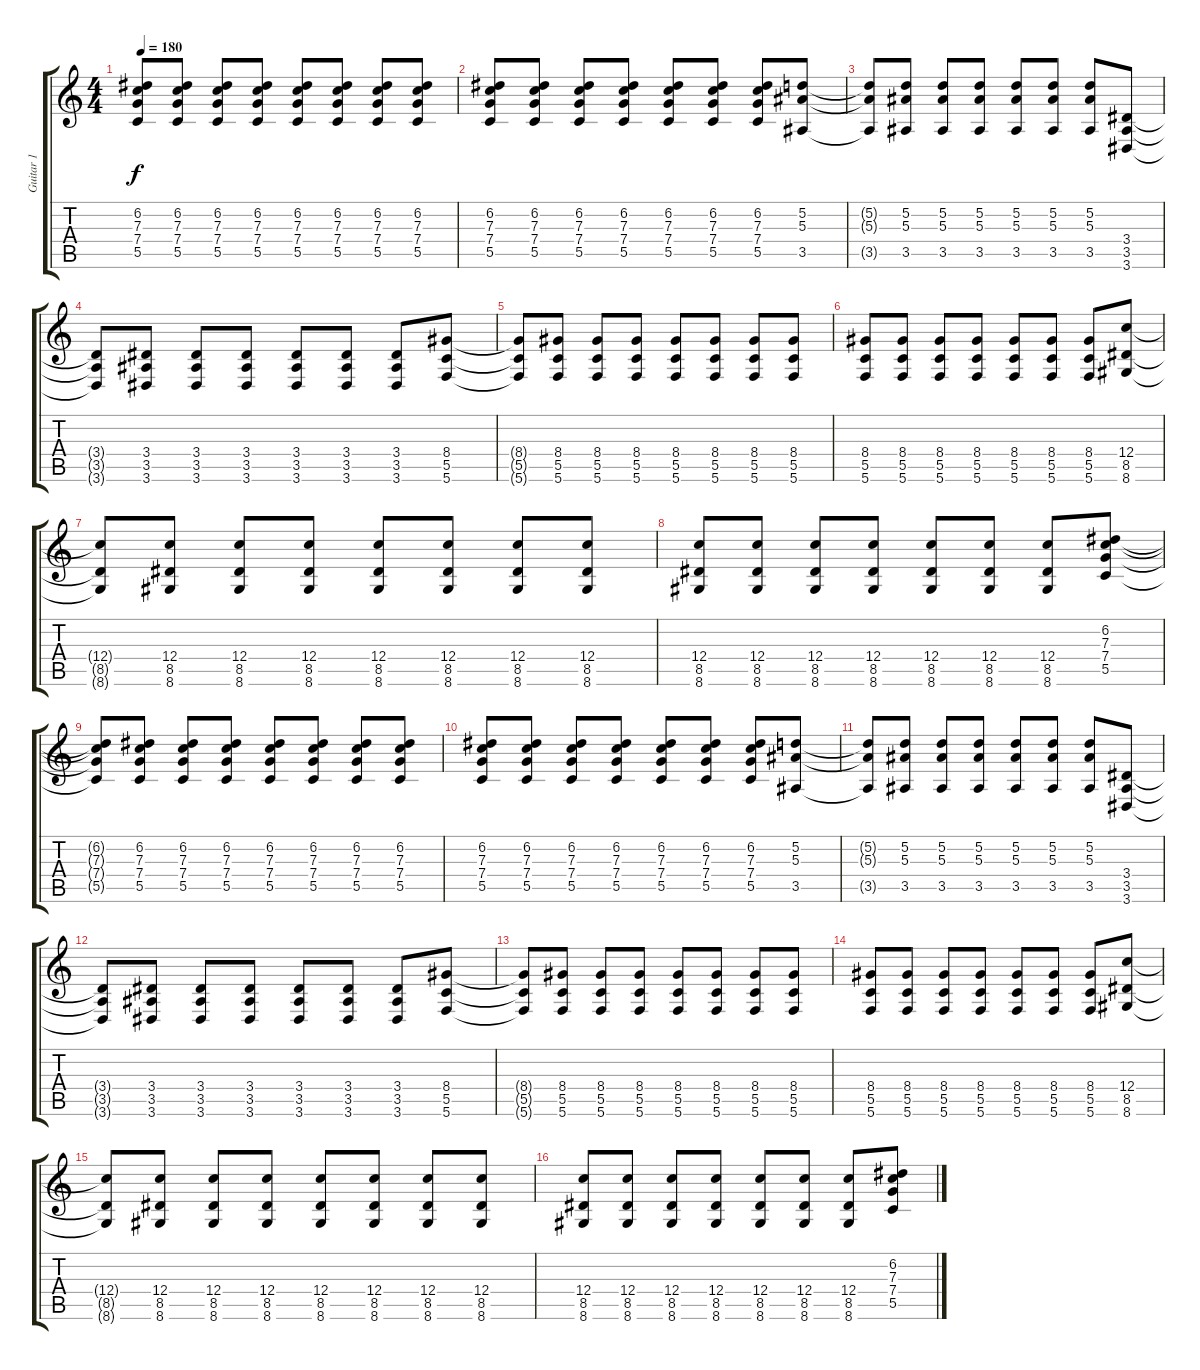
\track ("Guitar 1" "Guitar 1") {instrument distortionguitar}
\staff {score tabs}
\tuning (D4 A3 F3 C3 G2 C2) {hide}
\ts (4 4)
\tempo 180
\clef g2
\ks c
(6.2{t} 7.3{t} 7.4{t} 5.5{t}).8{dy f} (6.2 7.3 7.4 5.5).8 (6.2 7.3 7.4 5.5).8 (6.2 7.3 7.4 5.5).8 (6.2 7.3 7.4 5.5).8 (6.2 7.3 7.4 5.5).8 (6.2 7.3 7.4 5.5).8 (6.2 7.3 7.4 5.5).8 |
(6.2 7.3 7.4 5.5).8 (6.2 7.3 7.4 5.5).8 (6.2 7.3 7.4 5.5).8 (6.2 7.3 7.4 5.5).8 (6.2 7.3 7.4 5.5).8 (6.2 7.3 7.4 5.5).8 (6.2 7.3 7.4 5.5).8 (5.2 5.3 3.5).8 |
(5.2{t} 5.3{t} 3.5{t}).8 (5.2 5.3 3.5).8 (5.2 5.3 3.5).8 (5.2 5.3 3.5).8 (5.2 5.3 3.5).8 (5.2 5.3 3.5).8 (5.2 5.3 3.5).8 (3.4 3.5 3.6).8 |
(3.4{t} 3.5{t} 3.6{t}).8 (3.4 3.5 3.6).8 (3.4 3.5 3.6).8 (3.4 3.5 3.6).8 (3.4 3.5 3.6).8 (3.4 3.5 3.6).8 (3.4 3.5 3.6).8 (8.4 5.5 5.6).8 |
(8.4{t} 5.5{t} 5.6{t}).8{instrument acousticguitarsteel} (8.4 5.5 5.6).8 (8.4 5.5 5.6).8 (8.4 5.5 5.6).8 (8.4 5.5 5.6).8 (8.4 5.5 5.6).8 (8.4 5.5 5.6).8 (8.4 5.5 5.6).8 |
(8.4 5.5 5.6).8 (8.4 5.5 5.6).8 (8.4 5.5 5.6).8 (8.4 5.5 5.6).8 (8.4 5.5 5.6).8 (8.4 5.5 5.6).8 (8.4 5.5 5.6).8 (12.4 8.5 8.6).8 |
(12.4{t} 8.5{t} 8.6{t}).8 (12.4 8.5 8.6).8 (12.4 8.5 8.6).8 (12.4 8.5 8.6).8 (12.4 8.5 8.6).8 (12.4 8.5 8.6).8 (12.4 8.5 8.6).8 (12.4 8.5 8.6).8 |
(12.4 8.5 8.6).8 (12.4 8.5 8.6).8 (12.4 8.5 8.6).8 (12.4 8.5 8.6).8 (12.4 8.5 8.6).8 (12.4 8.5 8.6).8 (12.4 8.5 8.6).8 (6.2 7.3 7.4 5.5).8 |
(6.2{t} 7.3{t} 7.4{t} 5.5{t}).8 (6.2 7.3 7.4 5.5).8 (6.2 7.3 7.4 5.5).8 (6.2 7.3 7.4 5.5).8 (6.2 7.3 7.4 5.5).8 (6.2 7.3 7.4 5.5).8 (6.2 7.3 7.4 5.5).8 (6.2 7.3 7.4 5.5).8 |
(6.2 7.3 7.4 5.5).8 (6.2 7.3 7.4 5.5).8 (6.2 7.3 7.4 5.5).8 (6.2 7.3 7.4 5.5).8 (6.2 7.3 7.4 5.5).8 (6.2 7.3 7.4 5.5).8 (6.2 7.3 7.4 5.5).8 (5.2 5.3 3.5).8 |
(5.2{t} 5.3{t} 3.5{t}).8 (5.2 5.3 3.5).8 (5.2 5.3 3.5).8 (5.2 5.3 3.5).8 (5.2 5.3 3.5).8 (5.2 5.3 3.5).8 (5.2 5.3 3.5).8 (3.4 3.5 3.6).8 |
(3.4{t} 3.5{t} 3.6{t}).8 (3.4 3.5 3.6).8 (3.4 3.5 3.6).8 (3.4 3.5 3.6).8 (3.4 3.5 3.6).8 (3.4 3.5 3.6).8 (3.4 3.5 3.6).8 (8.4 5.5 5.6).8 |
(8.4{t} 5.5{t} 5.6{t}).8{instrument acousticguitarsteel} (8.4 5.5 5.6).8 (8.4 5.5 5.6).8 (8.4 5.5 5.6).8 (8.4 5.5 5.6).8 (8.4 5.5 5.6).8 (8.4 5.5 5.6).8 (8.4 5.5 5.6).8 |
(8.4 5.5 5.6).8 (8.4 5.5 5.6).8 (8.4 5.5 5.6).8 (8.4 5.5 5.6).8 (8.4 5.5 5.6).8 (8.4 5.5 5.6).8 (8.4 5.5 5.6).8 (12.4 8.5 8.6).8 |
(12.4{t} 8.5{t} 8.6{t}).8 (12.4 8.5 8.6).8 (12.4 8.5 8.6).8 (12.4 8.5 8.6).8 (12.4 8.5 8.6).8 (12.4 8.5 8.6).8 (12.4 8.5 8.6).8 (12.4 8.5 8.6).8 |
(12.4 8.5 8.6).8 (12.4 8.5 8.6).8 (12.4 8.5 8.6).8 (12.4 8.5 8.6).8 (12.4 8.5 8.6).8 (12.4 8.5 8.6).8 (12.4 8.5 8.6).8 (6.2 7.3 7.4 5.5).8
